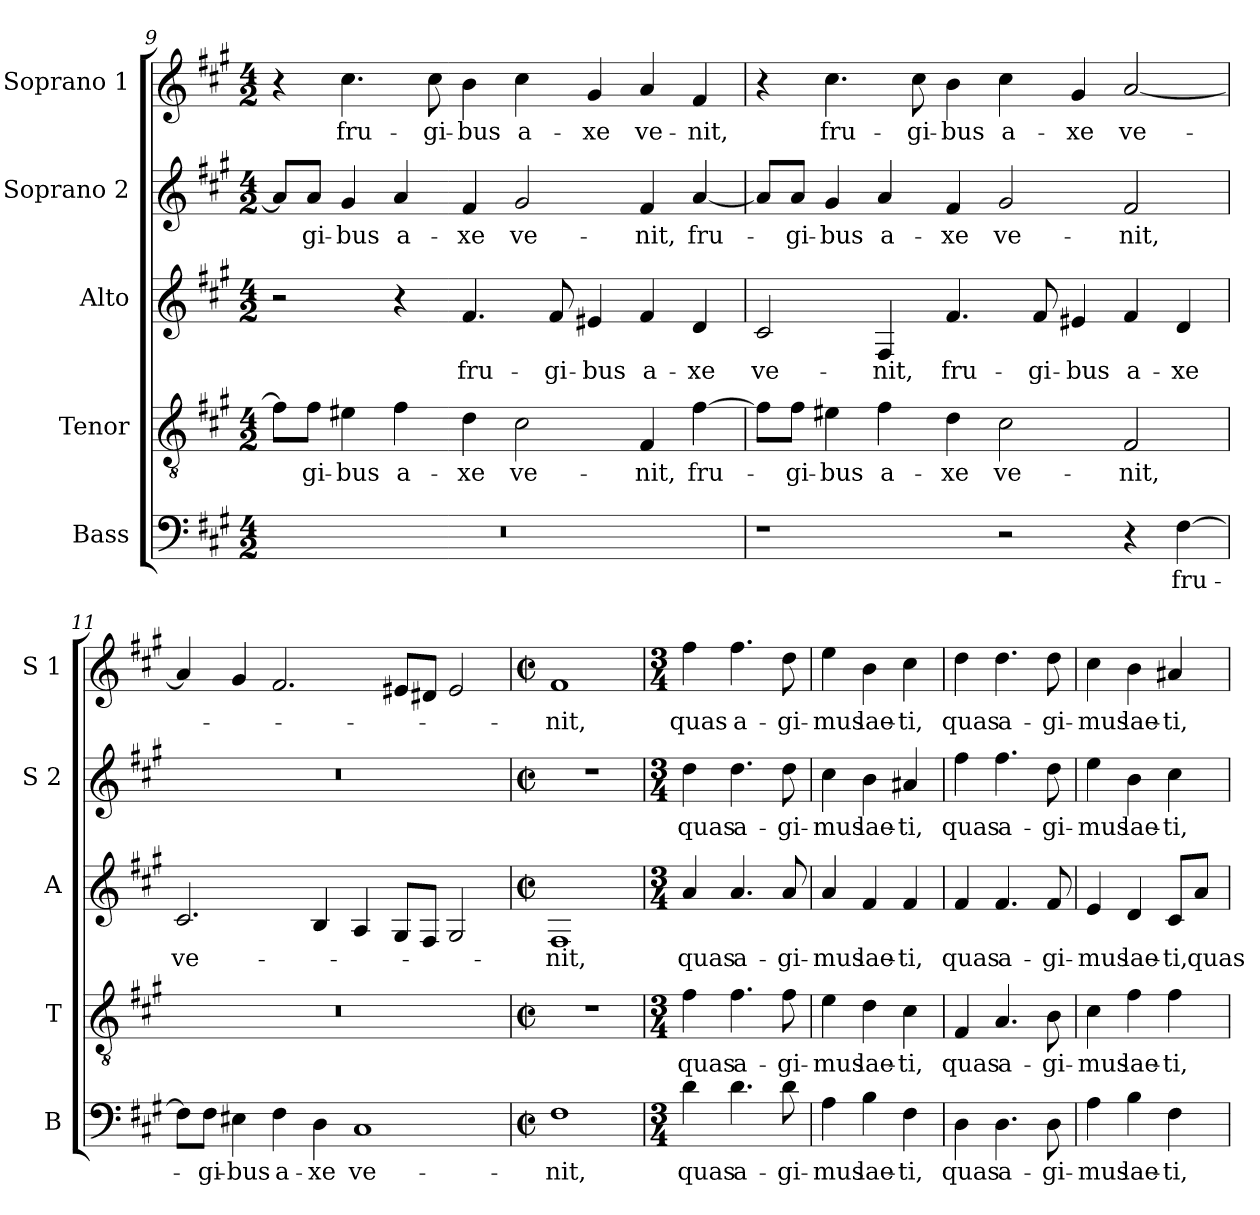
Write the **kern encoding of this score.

**kern	**text	**kern	**text	**kern	**text	**kern	**text	**kern	**text
*part5	*part5	*part4	*part4	*part3	*part3	*part2	*part2	*part1	*part1
*staff5	*staff5	*staff4	*staff4	*staff3	*staff3	*staff2	*staff2	*staff1	*staff1
*I"Bass	*	*I"Tenor	*	*I"Alto	*	*I"Soprano 2	*	*I"Soprano 1	*
*I'B	*	*I'T	*	*I'A	*	*I'S 2	*	*I'S 1	*
*clefF4	*	*clefGv2	*	*clefG2	*	*clefG2	*	*clefG2	*
*k[f#c#g#]	*	*k[f#c#g#]	*	*k[f#c#g#]	*	*k[f#c#g#]	*	*k[f#c#g#]	*
*A:	*	*A:	*	*A:	*	*A:	*	*A:	*
*M4/2	*	*M4/2	*	*M4/2	*	*M4/2	*	*M4/2	*
=9	=9	=9	=9	=9	=9	=9	=9	=9	=9
0r	.	8f#\L]	.	2r	.	8a/L]	.	4r	.
!	!	!	!LO:LY:b	!	!	!	!LO:LY:b	!	!
.	.	8f#\J	-gi-	.	.	8a/J	-gi-	.	.
!	!	!	!LO:LY:b	!	!	!	!LO:LY:b	!	!LO:LY:b
.	.	4e#X\	-bus	.	.	4g#/	-bus	4.cc#\	fru-
!	!	!	!LO:LY:b	!	!	!	!LO:LY:b	!	!
.	.	4f#\	a-	4r	.	4a/	a-	.	.
!	!	!	!	!	!	!	!	!	!LO:LY:b
.	.	.	.	.	.	.	.	8cc#\	-gi-
!	!	!	!LO:LY:b	!	!LO:LY:b	!	!LO:LY:b	!	!LO:LY:b
.	.	4d\	-xe	4.f#/	fru-	4f#/	-xe	4b\	-bus
!	!	!	!LO:LY:b	!	!	!	!LO:LY:b	!	!LO:LY:b
.	.	2c#\	ve-	.	.	2g#/	ve-	4cc#\	a-
!	!	!	!	!	!LO:LY:b	!	!	!	!
.	.	.	.	8f#/	-gi-	.	.	.	.
!	!	!	!	!	!LO:LY:b	!	!	!	!LO:LY:b
.	.	.	.	4e#X/	-bus	.	.	4g#/	-xe
!	!	!	!LO:LY:b	!	!LO:LY:b	!	!LO:LY:b	!	!LO:LY:b
.	.	4F#/	-nit,	4f#/	a-	4f#/	-nit,	4a/	ve-
!	!	!	!LO:LY:b	!	!LO:LY:b	!	!LO:LY:b	!	!LO:LY:b
.	.	[4f#\	fru-	4d/	-xe	[4a/	fru-	4f#/	-nit,
!!LO:PB:g=z
=10	=10	=10	=10	=10	=10	=10	=10	=10	=10
!	!	!	!	!	!LO:LY:b	!	!	!	!
1r	.	8f#\L]	.	2c#/	ve-	8a/L]	.	4r	.
!	!	!	!LO:LY:b	!	!	!	!LO:LY:b	!	!
.	.	8f#\J	-gi-	.	.	8a/J	-gi-	.	.
!	!	!	!LO:LY:b	!	!	!	!LO:LY:b	!	!LO:LY:b
.	.	4e#X\	-bus	.	.	4g#/	-bus	4.cc#\	fru-
!	!	!	!LO:LY:b	!	!LO:LY:b	!	!LO:LY:b	!	!
.	.	4f#\	a-	4F#/	-nit,	4a/	a-	.	.
!	!	!	!	!	!	!	!	!	!LO:LY:b
.	.	.	.	.	.	.	.	8cc#\	-gi-
!	!	!	!LO:LY:b	!	!LO:LY:b	!	!LO:LY:b	!	!LO:LY:b
.	.	4d\	-xe	4.f#/	fru-	4f#/	-xe	4b\	-bus
!	!	!	!LO:LY:b	!	!	!	!LO:LY:b	!	!LO:LY:b
2r	.	2c#\	ve-	.	.	2g#/	ve-	4cc#\	a-
!	!	!	!	!	!LO:LY:b	!	!	!	!
.	.	.	.	8f#/	-gi-	.	.	.	.
!	!	!	!	!	!LO:LY:b	!	!	!	!LO:LY:b
.	.	.	.	4e#X/	-bus	.	.	4g#/	-xe
!	!	!	!LO:LY:b	!	!LO:LY:b	!	!LO:LY:b	!	!LO:LY:b
4r	.	2F#/	-nit,	4f#/	a-	2f#/	-nit,	[2a/	ve-
!	!LO:LY:b	!	!	!	!LO:LY:b	!	!	!	!
[4F#\	fru-	.	.	4d/	-xe	.	.	.	.
=11	=11	=11	=11	=11	=11	=11	=11	=11	=11
!	!	!	!	!	!LO:LY:b	!	!	!	!
8F#\L]	.	0r	.	2.c#/	ve-	0r	.	4a/]	.
!	!LO:LY:b	!	!	!	!	!	!	!	!
8F#\J	-gi-	.	.	.	.	.	.	.	.
!	!LO:LY:b	!	!	!	!	!	!	!	!
4E#X\	-bus	.	.	.	.	.	.	4g#/	.
!	!LO:LY:b	!	!	!	!	!	!	!	!
4F#\	a-	.	.	.	.	.	.	2.f#/	.
!	!LO:LY:b	!	!	!	!	!	!	!	!
4D\	-xe	.	.	4B/	.	.	.	.	.
!	!LO:LY:b	!	!	!	!	!	!	!	!
1C#	ve-	.	.	4A/	.	.	.	.	.
.	.	.	.	8G#/L	.	.	.	8e#X/L	.
.	.	.	.	8F#/J	.	.	.	8d#X/J	.
.	.	.	.	2G#/	.	.	.	2e#/	.
=12	=12	=12	=12	=12	=12	=12	=12	=12	=12
*M2/2	*	*M2/2	*	*M2/2	*	*M2/2	*	*M2/2	*
*met(c|)	*	*met(c|)	*	*met(c|)	*	*met(c|)	*	*met(c|)	*
!	!LO:LY:b	!	!	!	!LO:LY:b	!	!	!	!LO:LY:b
1F#	-nit,	1r	.	1F#	-nit,	1r	.	1f#	-nit,
=13	=13	=13	=13	=13	=13	=13	=13	=13	=13
*M3/4	*	*M3/4	*	*M3/4	*	*M3/4	*	*M3/4	*
!	!LO:LY:b	!	!LO:LY:b	!	!LO:LY:b	!	!LO:LY:b	!	!LO:LY:b
4d\	quas	4f#\	quas	4a/	quas	4dd\	quas	4ff#\	quas
!	!LO:LY:b	!	!LO:LY:b	!	!LO:LY:b	!	!LO:LY:b	!	!LO:LY:b
4.d\	a-	4.f#\	a-	4.a/	a-	4.dd\	a-	4.ff#\	a-
!	!LO:LY:b	!	!LO:LY:b	!	!LO:LY:b	!	!LO:LY:b	!	!LO:LY:b
8d\	-gi-	8f#\	-gi-	8a/	-gi-	8dd\	-gi-	8dd\	-gi-
!!LO:LB:g=z
=14	=14	=14	=14	=14	=14	=14	=14	=14	=14
!	!LO:LY:b	!	!LO:LY:b	!	!LO:LY:b	!	!LO:LY:b	!	!LO:LY:b
4A\	-mus	4e\	-mus	4a/	-mus	4cc#\	-mus	4ee\	-mus
!	!LO:LY:b	!	!LO:LY:b	!	!LO:LY:b	!	!LO:LY:b	!	!LO:LY:b
4B\	lae-	4d\	lae-	4f#/	lae-	4b\	lae-	4b\	lae-
!	!LO:LY:b	!	!LO:LY:b	!	!LO:LY:b	!	!LO:LY:b	!	!LO:LY:b
4F#\	-ti,	4c#\	-ti,	4f#/	-ti,	4a#X/	-ti,	4cc#\	-ti,
=15	=15	=15	=15	=15	=15	=15	=15	=15	=15
!	!LO:LY:b	!	!LO:LY:b	!	!LO:LY:b	!	!LO:LY:b	!	!LO:LY:b
4D\	quas	4F#/	quas	4f#/	quas	4ff#\	quas	4dd\	quas
!	!LO:LY:b	!	!LO:LY:b	!	!LO:LY:b	!	!LO:LY:b	!	!LO:LY:b
4.D\	a-	4.A/	a-	4.f#/	a-	4.ff#\	a-	4.dd\	a-
!	!LO:LY:b	!	!LO:LY:b	!	!LO:LY:b	!	!LO:LY:b	!	!LO:LY:b
8D\	-gi-	8B\	-gi-	8f#/	-gi-	8dd\	-gi-	8dd\	-gi-
=16	=16	=16	=16	=16	=16	=16	=16	=16	=16
!	!LO:LY:b	!	!LO:LY:b	!	!LO:LY:b	!	!LO:LY:b	!	!LO:LY:b
4A\	-mus	4c#\	-mus	4e/	-mus	4ee\	-mus	4cc#\	-mus
!	!LO:LY:b	!	!LO:LY:b	!	!LO:LY:b	!	!LO:LY:b	!	!LO:LY:b
4B\	lae-	4f#\	lae-	4d/	lae-	4b\	lae-	4b\	lae-
!	!LO:LY:b	!	!LO:LY:b	!	!LO:LY:b	!	!LO:LY:b	!	!LO:LY:b
4F#\	-ti,	4f#\	-ti,	8c#/L	-ti,	4cc#\	-ti,	4a#X/	-ti,
!	!	!	!	!	!LO:LY:b	!	!	!	!
.	.	.	.	8a/J	quas	.	.	.	.
=	=	=	=	=	=	=	=	=	=
*-	*-	*-	*-	*-	*-	*-	*-	*-	*-
